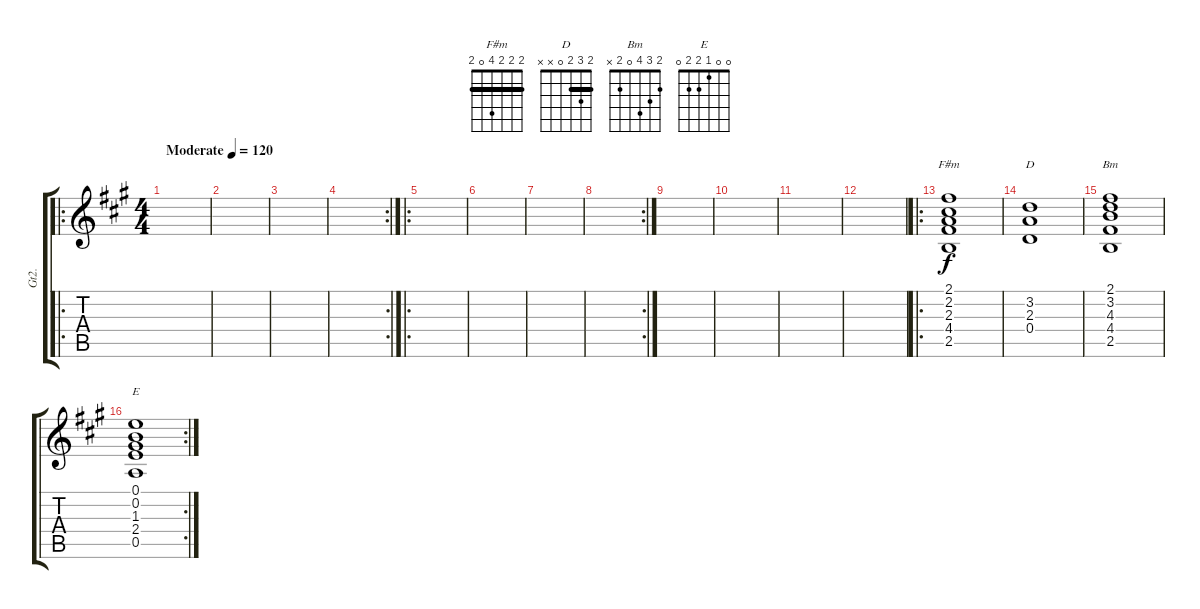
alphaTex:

\track ("Gt2." "Gt2.") {instrument acousticguitarsteel}
\staff {score tabs}
\tuning (E4 B3 G3 D3 A2 E2) {hide}
\chord ("F#m" 2 2 2 4 0 2) {barre 2}
\chord ("D" 2 3 2 0 x x) {barre 2}
\chord ("Bm" 2 3 4 0 2 x)
\chord ("E" 0 0 1 2 2 0)
\ro
\ts (4 4)
\tempo (120 "Moderate")
\clef g2
\ks a
|
|
|
\rc 2
|
\ro
|
|
|
\rc 2
|
|
|
|
|
\ro
(2.1 2.2 2.3 4.4 2.5).1{ch "F#m"} |
(3.2 2.3 0.4).1{ch "D"} |
(2.1 3.2 4.3 4.4 2.5).1{ch "Bm"} |
\rc 2
(0.1 0.2 1.3 2.4 0.5).1{ch "E"}
